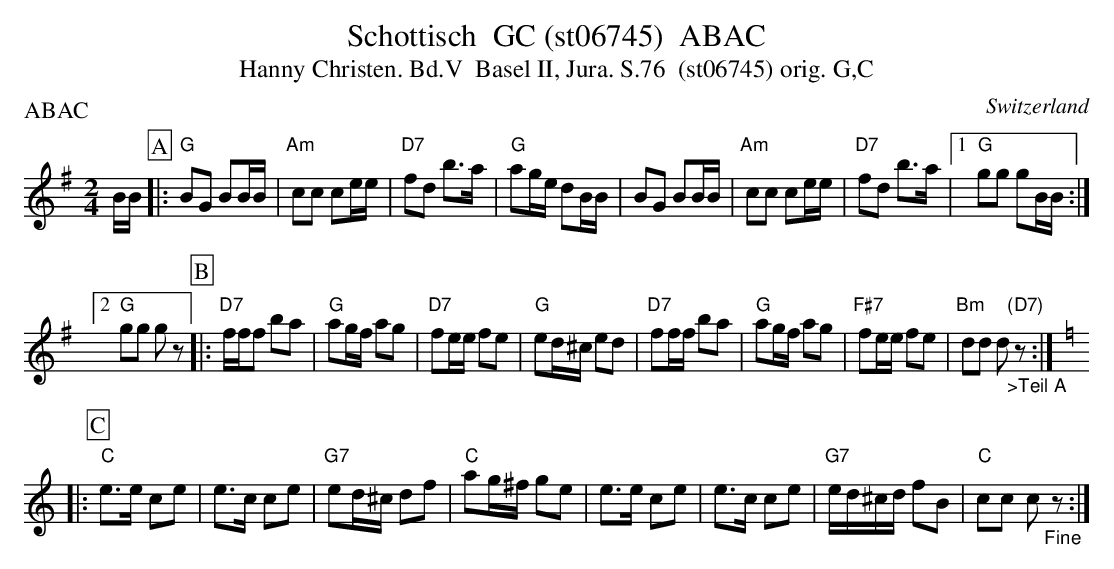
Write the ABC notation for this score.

X:1
T:Schottisch  GC (st06745)  ABAC
T:Hanny Christen. Bd.V  Basel II, Jura. S.76  (st06745) orig. G,C
P:ABAC
M:2/4
L:1/8
O:Switzerland
K:G major
B/B/ [P:A] |: "G"BG BB/B/ | "Am"cc ce/e/ | "D7"fd b>a | "G"ag/e/ dB/B/ | BG BB/B/ | "Am"cc ce/e/ | "D7"fd b>a |1 "G"gg gB/B/ :|2
"G"gg gz [P:B] |: "D7"f/f/f ba | "G"ag/f/ ag | "D7"fe/e/ fe | "G"ed/^c/ ed | "D7"ff/f/ ba | "G"ag/f/ ag | "F#7"fe/e/ fe | "Bm"dd d"_>Teil A""(D7)"z :| [P:C] [K:C]
|: "C"e>e ce | e>c ce | "G7"ed/^c/ df | "C"ag/^f/ ge | e>e ce | e>c ce | "G7"e/d/^c/d/ fB | "C"cc c"_Fine"z :|
